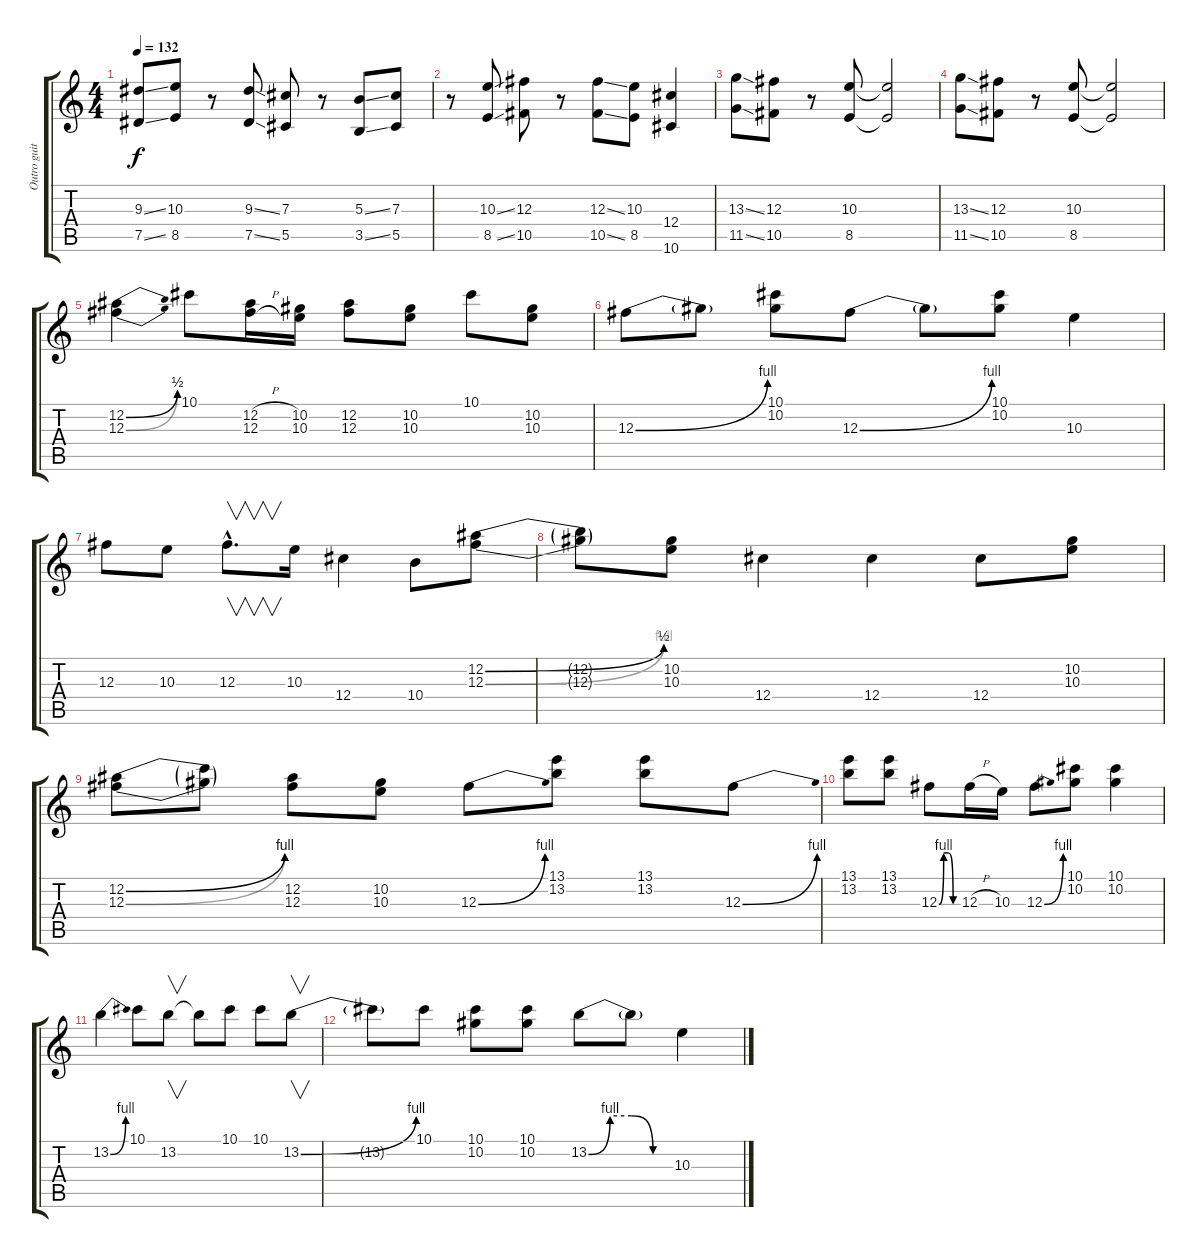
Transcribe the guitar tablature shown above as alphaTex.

\track ("Outro guitar" "Outro guit") {instrument distortionguitar}
\staff {score tabs}
\tuning (Eb4 Bb3 Gb3 Db3 Ab2 Eb2) {hide}
\ts (4 4)
\tempo 132
\clef g2
\ks c
(9.3{ss} 7.5{ss}).8{dy f} (10.3 8.5).8 r.8 (9.3{ss} 7.5{ss}).8 (7.3 5.5).8 r.8 (5.3{ss} 3.5{ss}).8 (7.3 5.5).8 |
r.8 (10.3{ss} 8.5{ss}).8 (12.3 10.5).8 r.8 (12.3{ss} 10.5{ss}).8 (10.3 8.5).8 (12.4 10.6).4 |
(13.3{ss} 11.5{ss}).8 (12.3 10.5).8 r.8 (10.3 8.5).8 (10.3{t} 8.5{t}).2 |
(13.3{ss} 11.5{ss}).8 (12.3 10.5).8 r.8 (10.3 8.5).8 (10.3{t} 8.5{t}).2 |
(12.2{be (bend 0 0 60 2)} 12.3{be (bend 0 0 60 2)}).4 10.1.8 (12.2{h} 12.3{h}).16 (10.2 10.3).16 (12.2 12.3).8 (10.2 10.3).8 10.1.8 (10.2 10.3).8 |
12.3{be (bend 0 0 60 4)}.8 12.3{t}.8 (10.1 10.2).8 12.3{be (bend 0 0 60 4)}.8 12.3{t}.8 (10.1 10.2).8 10.3.4 |
12.3.8 10.3.8 12.3{hac}.8{v d} 10.3.16 12.4.4 10.4.8 (12.2{be (bend 0 0 60 2)} 12.3{be (bend 0 0 60 4)}).8 |
(12.2{t} 12.3{t}).8 (10.2 10.3).8 12.4.4 12.4.4 12.4.8 (10.2 10.3).8 |
(12.2{be (bend 0 0 60 4)} 12.3{be (bend 0 0 60 4)}).8 (12.2{t} 12.3{t}).8 (12.2 12.3).8 (10.2 10.3).8 12.3{be (bend 0 0 60 4)}.8 (13.1 13.2).8 (13.1 13.2).8 12.3{be (bend 0 0 60 4)}.8 |
(13.1 13.2).8 (13.1 13.2).8 12.3{be (custom 0 0 15 4 30 4 45 0 60 0)}.8 12.3{h}.16 10.3.16 12.3{be (bend 0 0 60 4)}.8 (10.1 10.2).8 (10.1 10.2).4 |
13.2{be (bend 0 0 60 4)}.4 10.1.8 13.2.8{v} 13.2{t}.8 10.1.8 10.1.8 13.2{be (bend 0 0 60 4)}.8{v} |
13.2{t}.8 10.1.8 (10.1 10.2).8 (10.1 10.2).8 13.2{be (custom 0 0 15 4 30 4 45 0 60 0)}.8 13.2{t}.8 10.3.4
